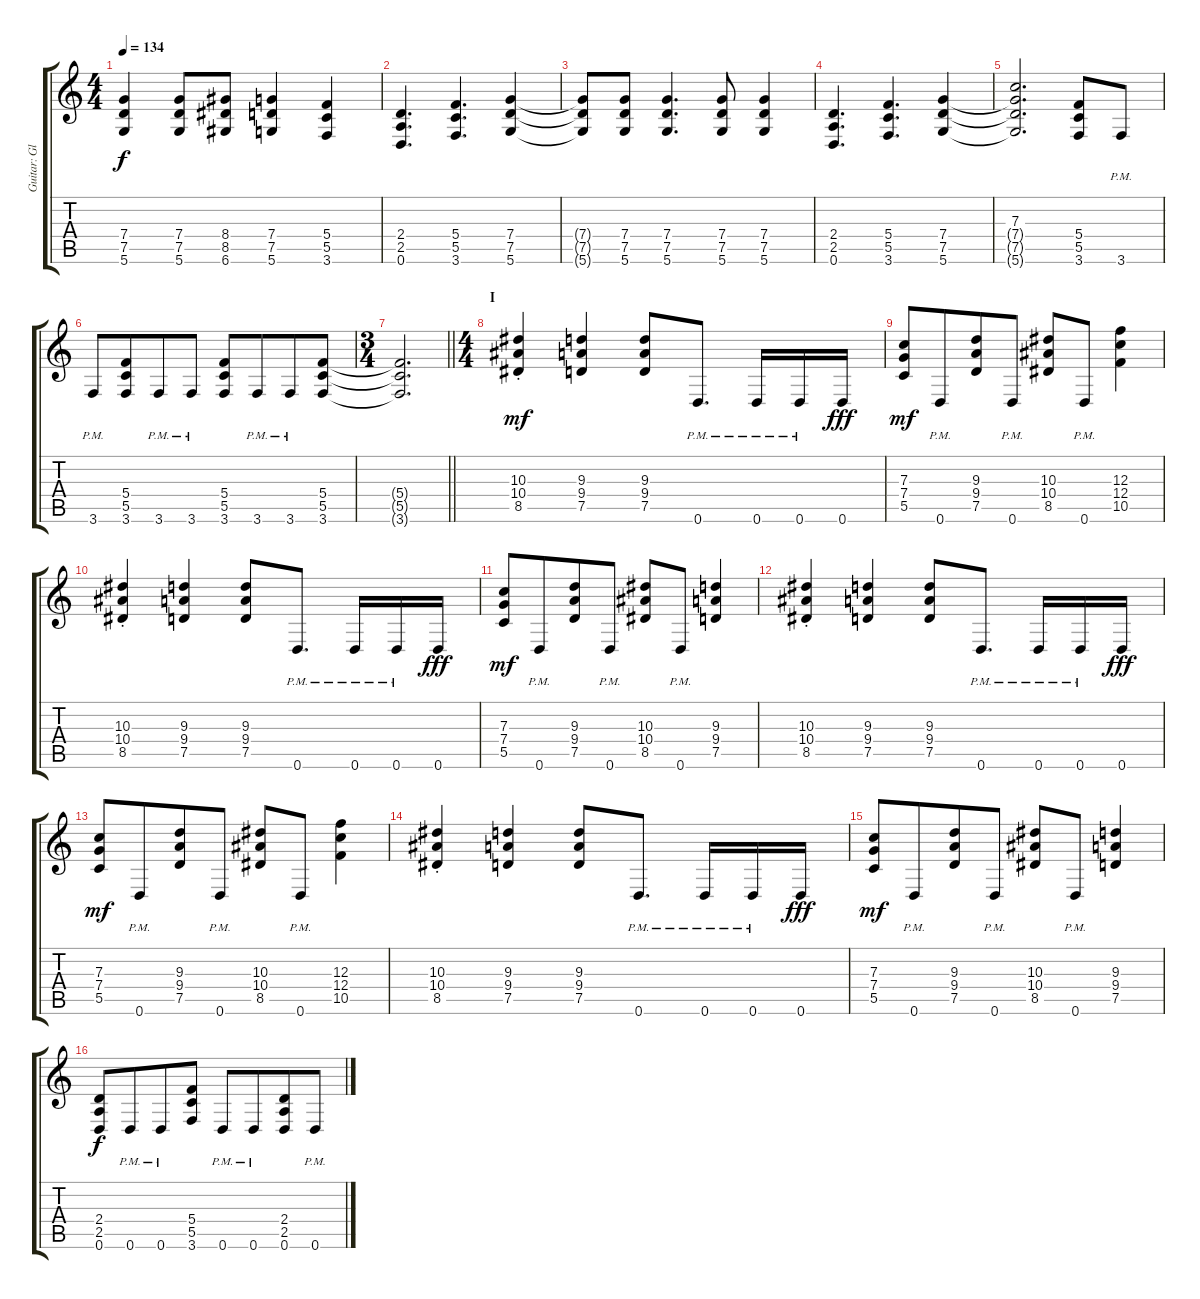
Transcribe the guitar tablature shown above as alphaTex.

\track ("Guitar: Glenn" "Guitar: Gl") {instrument distortionguitar}
\staff {score tabs}
\tuning (D4 A3 F3 C3 G2 D2) {hide}
\ts (4 4)
\tempo 134
\clef g2
\ks c
(7.4{t} 7.5{t} 5.6{t}).4{dy f} (7.4 7.5 5.6).8 (8.4 8.5 6.6).8 (7.4 7.5 5.6).4 (5.4 5.5 3.6).4 |
(2.4 2.5 0.6).4{d} (5.4 5.5 3.6).4{d} (7.4 7.5 5.6).4 |
(7.4{t} 7.5{t} 5.6{t}).8 (7.4 7.5 5.6).8 (7.4 7.5 5.6).4{d} (7.4 7.5 5.6).8 (7.4 7.5 5.6).4 |
(2.4 2.5 0.6).4{d} (5.4 5.5 3.6).4{d} (7.4 7.5 5.6).4 |
(7.3 7.4{t} 7.5{t} 5.6{t}).2{d} (5.4 5.5 3.6).8 3.6{pm}.8 |
3.6{pm}.8 (5.4 5.5 3.6).8{beam merge} 3.6{pm}.8 3.6{pm}.8 (5.4 5.5 3.6).8 3.6{pm}.8{beam merge} 3.6{pm}.8 (5.4 5.5 3.6).8 |
\ts (3 4)
\barLineRight lightlight
(5.4{t} 5.5{t} 3.6{t}).2{d} |
\ts (4 4)
\section ("" "I")
(10.3{st} 10.4{st} 8.5{st}).4{dy mf} (9.3 9.4 7.5).4 (9.3 9.4 7.5).8 0.6{pm}.8{d} 0.6{pm}.16 0.6{pm}.16 0.6.16{dy fff} |
(7.3 7.4 5.5).8{dy mf} 0.6{pm}.8{beam merge} (9.3 9.4 7.5).8 0.6{pm}.8 (10.3 10.4 8.5).8 0.6{pm}.8 (12.3 12.4 10.5).4 |
(10.3{st} 10.4{st} 8.5{st}).4 (9.3 9.4 7.5).4 (9.3 9.4 7.5).8 0.6{pm}.8{d} 0.6{pm}.16 0.6{pm}.16 0.6.16{dy fff} |
(7.3 7.4 5.5).8{dy mf} 0.6{pm}.8{beam merge} (9.3 9.4 7.5).8 0.6{pm}.8 (10.3 10.4 8.5).8 0.6{pm}.8 (9.3 9.4 7.5).4 |
(10.3{st} 10.4{st} 8.5{st}).4 (9.3 9.4 7.5).4 (9.3 9.4 7.5).8 0.6{pm}.8{d} 0.6{pm}.16 0.6{pm}.16 0.6.16{dy fff} |
(7.3 7.4 5.5).8{dy mf} 0.6{pm}.8{beam merge} (9.3 9.4 7.5).8 0.6{pm}.8 (10.3 10.4 8.5).8 0.6{pm}.8 (12.3 12.4 10.5).4 |
(10.3{st} 10.4{st} 8.5{st}).4 (9.3 9.4 7.5).4 (9.3 9.4 7.5).8 0.6{pm}.8{d} 0.6{pm}.16 0.6{pm}.16 0.6.16{dy fff} |
(7.3 7.4 5.5).8{dy mf} 0.6{pm}.8{beam merge} (9.3 9.4 7.5).8 0.6{pm}.8 (10.3 10.4 8.5).8 0.6{pm}.8 (9.3 9.4 7.5).4 |
(2.4 2.5 0.6).8{dy f} 0.6{pm}.8{beam merge} 0.6{pm}.8 (5.4 5.5 3.6).8 0.6{pm}.8 0.6{pm}.8{beam merge} (2.4 2.5 0.6).8 0.6{pm}.8
